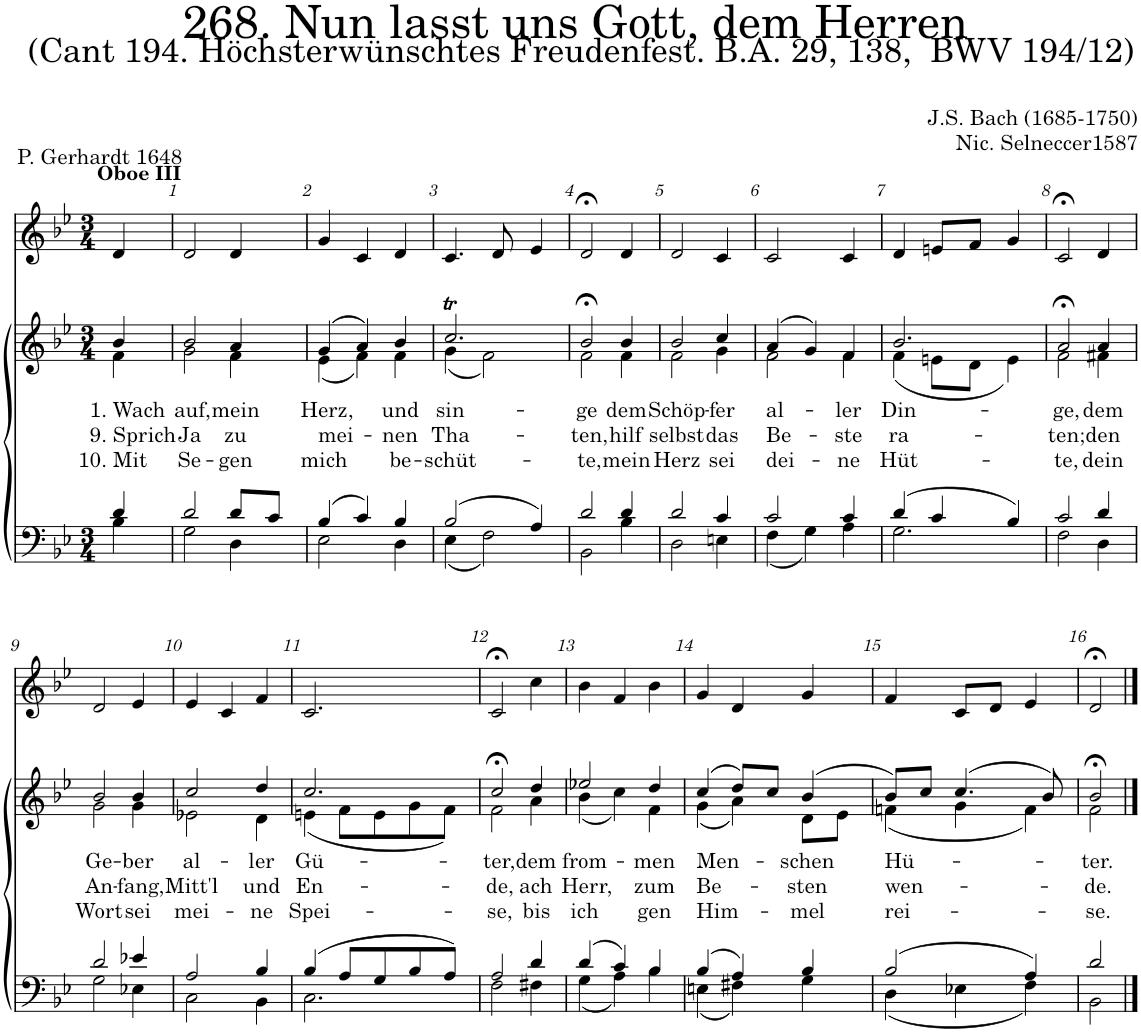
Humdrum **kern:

**kern	**kern	**text	**text	**text	**kern
*part3	*part2	*part2	*part2	*part2	*part1
*staff3	*staff2	*staff2	*staff2	*staff2	*staff1
*I"Tenor/Bass	*I"Soprano/Alto	*	*	*	*I"Oboe
*	*	*	*	*	*I'Ob
*clefF4	*clefG2	*	*	*	*clefG2
*k[b-e-]	*k[b-e-]	*	*	*	*k[b-e-]
*M3/4	*M3/4	*	*	*	*M3/4
=	=	=	=	=	=
*^	*	*	*	*	*
!	!	!	!	!	!	!LO:TX:a:B:t=Oboe III
!	!	!	!LO:LY:b	!LO:LY:b	!LO:LY:b	!
*	*	*^	*	*	*	*
4d'~/	4B-'~\	4b-'~/	4f'~\	1. Wach	9. Sprich	10. Mit	4d/
=1	=1	=1	=1	=1	=1	=1	=1
!	!	!	!	!LO:LY:b	!LO:LY:b	!LO:LY:b	!
2d/	2G\	2b-/	2g\	auf,	Ja	Se-	2d/
!	!	!	!	!LO:LY:b	!LO:LY:b	!LO:LY:b	!
8d/L	4D\	4a/	4f\	mein	zu	-gen	4d/
8c/J	.	.	.	.	.	.	.
=2	=2	=2	=2	=2	=2	=2	=2
!	!	!	!	!LO:LY:b	!LO:LY:b	!LO:LY:b	!
(4B-/	2E-\	(4g/	(4e-\	Herz,	mei-	mich	4g/
4c/)	.	4a/)	4f\)	.	.	.	4c/
!	!	!	!	!LO:LY:b	!LO:LY:b	!LO:LY:b	!
4B-/	4D\	4b-/	4f\	und	-nen	be-	4d/
=3	=3	=3	=3	=3	=3	=3	=3
!	!	!	!	!LO:LY:b	!LO:LY:b	!LO:LY:b	!
(2B-/	(4E-\	2.ccT/	(4g\	sin-	Tha-	-schüt-	4.c/
.	2F\)	.	2f\)	.	.	.	.
.	.	.	.	.	.	.	8d/
4A/)	.	.	.	.	.	.	4e-/
=4	=4	=4	=4	=4	=4	=4	=4
!	!	!	!	!LO:LY:b	!LO:LY:b	!LO:LY:b	!
2d'~/	2BB-'~\	2b-;<'~,/	2f'~\	-ge	-ten,	-te,	2d;</
!	!	!	!	!LO:LY:b	!LO:LY:b	!LO:LY:b	!
4d/	4B-\	4b-/	4f\	dem	hilf	mein	4d/
=5	=5	=5	=5	=5	=5	=5	=5
!	!	!	!	!LO:LY:b	!LO:LY:b	!LO:LY:b	!
2d/	2D\	2b-/	2f\	Schöp-	selbst	Herz	2d/
!	!	!	!	!LO:LY:b	!LO:LY:b	!LO:LY:b	!
4c/	4En\	4cc/	4g\	-fer	das	sei	4c/
=6	=6	=6	=6	=6	=6	=6	=6
!	!	!	!	!LO:LY:b	!LO:LY:b	!LO:LY:b	!
2c/	(4F\	(4a/	2f\	al-	Be-	dei-	2c/
.	4G\)	4g/)	.	.	.	.	.
!	!	!	!	!LO:LY:b	!LO:LY:b	!LO:LY:b	!
4c/	4A\	4f/	4f\	-ler	-ste	-ne	4c/
=7	=7	=7	=7	=7	=7	=7	=7
!	!	!	!	!LO:LY:b	!LO:LY:b	!LO:LY:b	!
(4d/	2.G\	2.b-/	(4f\	Din-	ra-	Hüt-	4d/
4c/	.	.	8en\L	.	.	.	8en/L
.	.	.	8d\J	.	.	.	8f/J
4B-/)	.	.	4e\)	.	.	.	4g/
=8	=8	=8	=8	=8	=8	=8	=8
!	!	!	!	!LO:LY:b	!LO:LY:b	!LO:LY:b	!
2c'~/	2F'~\	2a;<'~,/	2f'~\	-ge,	-ten;	-te,	2c;</
!	!	!	!	!LO:LY:b	!LO:LY:b	!LO:LY:b	!
4d/	4D\	4a/	4f#X\	dem	den	dein	4d/
!!LO:LB:g=z
=9	=9	=9	=9	=9	=9	=9	=9
!	!	!	!	!LO:LY:b	!LO:LY:b	!LO:LY:b	!
2d/	2G\	2b-/	2g\	Ge-	An-	Wort	2d/
!	!	!	!	!LO:LY:b	!LO:LY:b	!LO:LY:b	!
4e-X/	4E-X\	4b-/	4g\	-ber	-fang,	sei	4e-/
=10	=10	=10	=10	=10	=10	=10	=10
!	!	!	!	!LO:LY:b	!LO:LY:b	!LO:LY:b	!
2A/	2C\	2cc/	2e-X\	al-	Mitt'l	mei-	4e-/
.	.	.	.	.	.	.	4c/
!	!	!	!	!LO:LY:b	!LO:LY:b	!LO:LY:b	!
4B-/	4BB-\	4dd/	4d\	-ler	und	-ne	4f/
=11	=11	=11	=11	=11	=11	=11	=11
!	!	!	!	!LO:LY:b	!LO:LY:b	!LO:LY:b	!
(4B-/	2.C\	2.cc/	(4en\	Gü-	En-	Spei-	2.c/
8A/L	.	.	8f\L	.	.	.	.
8G/	.	.	8e\	.	.	.	.
8B-/	.	.	8g\	.	.	.	.
8A/J)	.	.	8f\J)	.	.	.	.
=12	=12	=12	=12	=12	=12	=12	=12
!	!	!	!	!LO:LY:b	!LO:LY:b	!LO:LY:b	!
2A/	2F\	2cc;<,/	2f\	-ter,	-de,	-se,	2c;</
!	!	!	!	!LO:LY:b	!LO:LY:b	!LO:LY:b	!
4d/	4F#X\	4dd/	4a\	dem	ach	bis	4cc;<\
=13	=13	=13	=13	=13	=13	=13	=13
!	!	!	!	!LO:LY:b	!LO:LY:b	!LO:LY:b	!
(4d/	(4G\	2ee-X/	(4b-\	from-	Herr,	ich	4b-\
4c/)	4A\)	.	4cc\)	.	.	.	4f/
!	!	!	!	!LO:LY:b	!LO:LY:b	!LO:LY:b	!
4B-/	4B-\	4dd/	4f\	-men	zum	gen	4b-\
=14	=14	=14	=14	=14	=14	=14	=14
!	!	!	!	!LO:LY:b	!LO:LY:b	!LO:LY:b	!
(4B-/	(4En\	(4cc;</	(4g\	Men-	Be-	Him-	4g/
4A/)	4F#X\)	8dd/L)	4a\)	.	.	.	4d/
.	.	8cc/J	.	.	.	.	.
!	!	!	!	!LO:LY:b	!LO:LY:b	!LO:LY:b	!
4B-/	4G\	(4b-/	8d\L	-schen	-sten	-mel	4g/
.	.	.	8e-\J	.	.	.	.
=15	=15	=15	=15	=15	=15	=15	=15
!	!	!	!	!LO:LY:b	!LO:LY:b	!LO:LY:b	!
(2B-/	(4D\	8b-;</L)	(4fn\	Hü-	wen-	rei-	4f/
.	.	8cc/J	.	.	.	.	.
.	4E-X\	(4.cc/	4g\	.	.	.	8c/L
.	.	.	.	.	.	.	8d/J
4A/)	4F\)	.	4f\)	.	.	.	4e-/
.	.	8b-/)	.	.	.	.	.
=16	=16	=16	=16	=16	=16	=16	=16
!	!	!	!	!LO:LY:b	!LO:LY:b	!LO:LY:b	!
2d/	2BB-\	2b-;</	2f\	-ter.	-de.	-se.	2d;</
*v	*v	*	*	*	*	*	*
*	*v	*v	*	*	*	*
==	==	==	==	==	==
*-	*-	*-	*-	*-	*-
